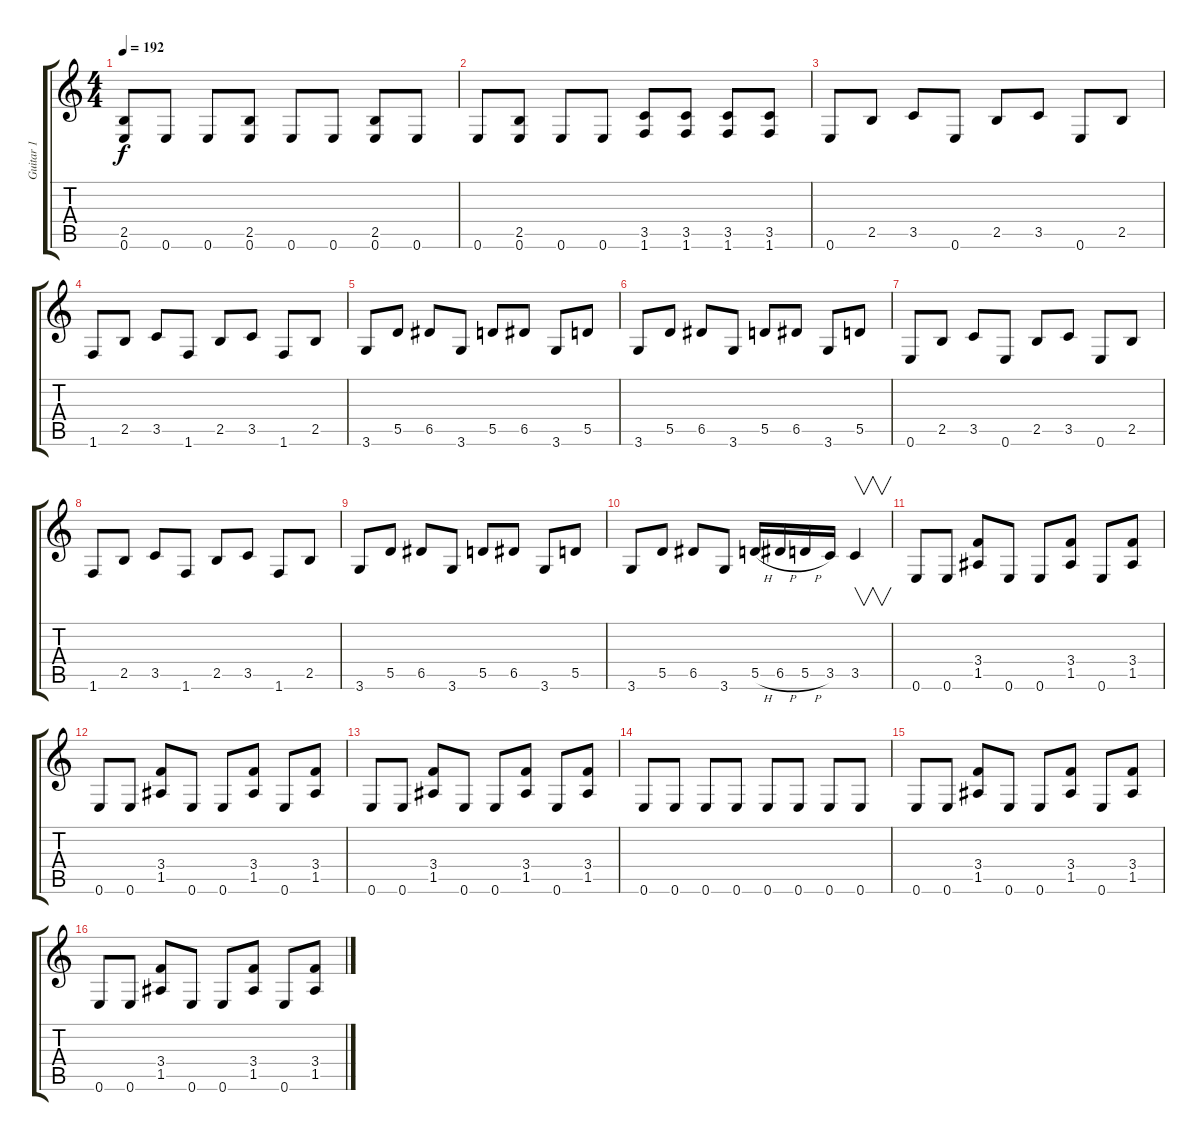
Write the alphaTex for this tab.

\track ("Guitar 1" "Guitar 1") {instrument distortionguitar}
\staff {score tabs}
\tuning (E4 B3 G3 D3 A2 E2) {hide}
\ts (4 4)
\tempo 192
\clef g2
\ks c
(2.5 0.6).8{dy f} 0.6.8 0.6.8 (2.5 0.6).8 0.6.8 0.6.8 (2.5 0.6).8 0.6.8 |
0.6.8 (2.5 0.6).8 0.6.8 0.6.8 (3.5 1.6).8 (3.5 1.6).8 (3.5 1.6).8 (3.5 1.6).8 |
0.6.8 2.5.8 3.5.8 0.6.8 2.5.8 3.5.8 0.6.8 2.5.8 |
1.6.8 2.5.8 3.5.8 1.6.8 2.5.8 3.5.8 1.6.8 2.5.8 |
3.6.8 5.5.8 6.5.8 3.6.8 5.5.8 6.5.8 3.6.8 5.5.8 |
3.6.8 5.5.8 6.5.8 3.6.8 5.5.8 6.5.8 3.6.8 5.5.8 |
0.6.8 2.5.8 3.5.8 0.6.8 2.5.8 3.5.8 0.6.8 2.5.8 |
1.6.8 2.5.8 3.5.8 1.6.8 2.5.8 3.5.8 1.6.8 2.5.8 |
3.6.8 5.5.8 6.5.8 3.6.8 5.5.8 6.5.8 3.6.8 5.5.8 |
3.6.8 5.5.8 6.5.8 3.6.8 5.5{h}.16 6.5{h}.16 5.5{h}.16 3.5.16 3.5.4{v} |
0.6.8 0.6.8 (3.4 1.5).8 0.6.8 0.6.8 (3.4 1.5).8 0.6.8 (3.4 1.5).8 |
0.6.8 0.6.8 (3.4 1.5).8 0.6.8 0.6.8 (3.4 1.5).8 0.6.8 (3.4 1.5).8 |
0.6.8 0.6.8 (3.4 1.5).8 0.6.8 0.6.8 (3.4 1.5).8 0.6.8 (3.4 1.5).8 |
0.6.8 0.6.8 0.6.8 0.6.8 0.6.8 0.6.8 0.6.8 0.6.8 |
0.6.8 0.6.8 (3.4 1.5).8 0.6.8 0.6.8 (3.4 1.5).8 0.6.8 (3.4 1.5).8 |
0.6.8 0.6.8 (3.4 1.5).8 0.6.8 0.6.8 (3.4 1.5).8 0.6.8 (3.4 1.5).8
